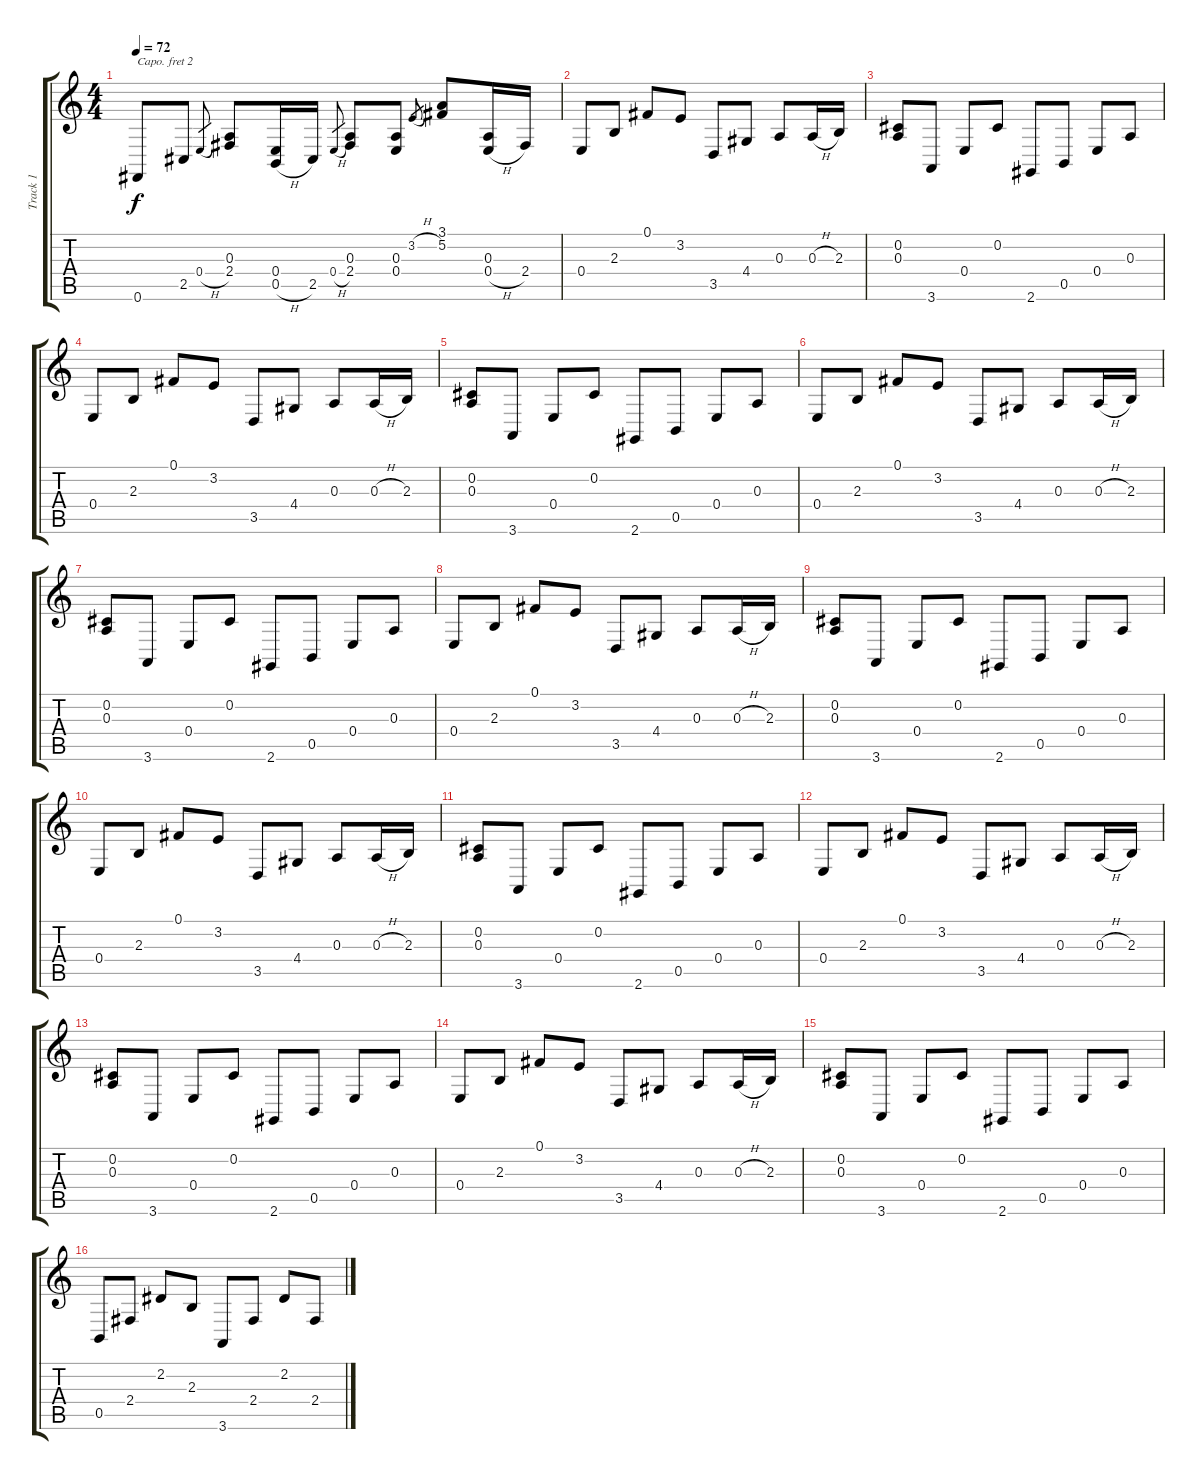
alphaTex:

\track ("Track 1" "Track 1") {instrument reedorgan}
\staff {score tabs}
\capo 2
\tuning (E4 B3 G3 D3 A2 E2) {hide}
\ts (4 4)
\tempo 72
\clef g2
\ks c
0.6.8{dy f} 2.5.8 0.4{h}.8{gr} (0.3 2.4).8 (0.4 0.5{h}).16 2.5.16 0.4{h}.8{gr} (0.3 2.4).8 (0.3 0.4).8 3.2{h}.8{gr} (3.1 5.2).8 (0.3 0.4{h}).16 2.4.16 |
0.4.8 2.3.8 0.1.8 3.2.8 3.5.8 4.4.8 0.3.8 0.3{h}.16 2.3.16 |
(0.2 0.3).8 3.6.8 0.4.8 0.2.8 2.6.8 0.5.8 0.4.8 0.3.8 |
0.4.8 2.3.8 0.1.8 3.2.8 3.5.8 4.4.8 0.3.8 0.3{h}.16 2.3.16 |
(0.2 0.3).8 3.6.8 0.4.8 0.2.8 2.6.8 0.5.8 0.4.8 0.3.8 |
0.4.8 2.3.8 0.1.8 3.2.8 3.5.8 4.4.8 0.3.8 0.3{h}.16 2.3.16 |
(0.2 0.3).8 3.6.8 0.4.8 0.2.8 2.6.8 0.5.8 0.4.8 0.3.8 |
0.4.8 2.3.8 0.1.8 3.2.8 3.5.8 4.4.8 0.3.8 0.3{h}.16 2.3.16 |
(0.2 0.3).8 3.6.8 0.4.8 0.2.8 2.6.8 0.5.8 0.4.8 0.3.8 |
0.4.8 2.3.8 0.1.8 3.2.8 3.5.8 4.4.8 0.3.8 0.3{h}.16 2.3.16 |
(0.2 0.3).8 3.6.8 0.4.8 0.2.8 2.6.8 0.5.8 0.4.8 0.3.8 |
0.4.8 2.3.8 0.1.8 3.2.8 3.5.8 4.4.8 0.3.8 0.3{h}.16 2.3.16 |
(0.2 0.3).8 3.6.8 0.4.8 0.2.8 2.6.8 0.5.8 0.4.8 0.3.8 |
0.4.8 2.3.8 0.1.8 3.2.8 3.5.8 4.4.8 0.3.8 0.3{h}.16 2.3.16 |
(0.2 0.3).8 3.6.8 0.4.8 0.2.8 2.6.8 0.5.8 0.4.8 0.3.8 |
0.5.8 2.4.8 2.2.8 2.3.8 3.6.8 2.4.8 2.2.8 2.4.8
